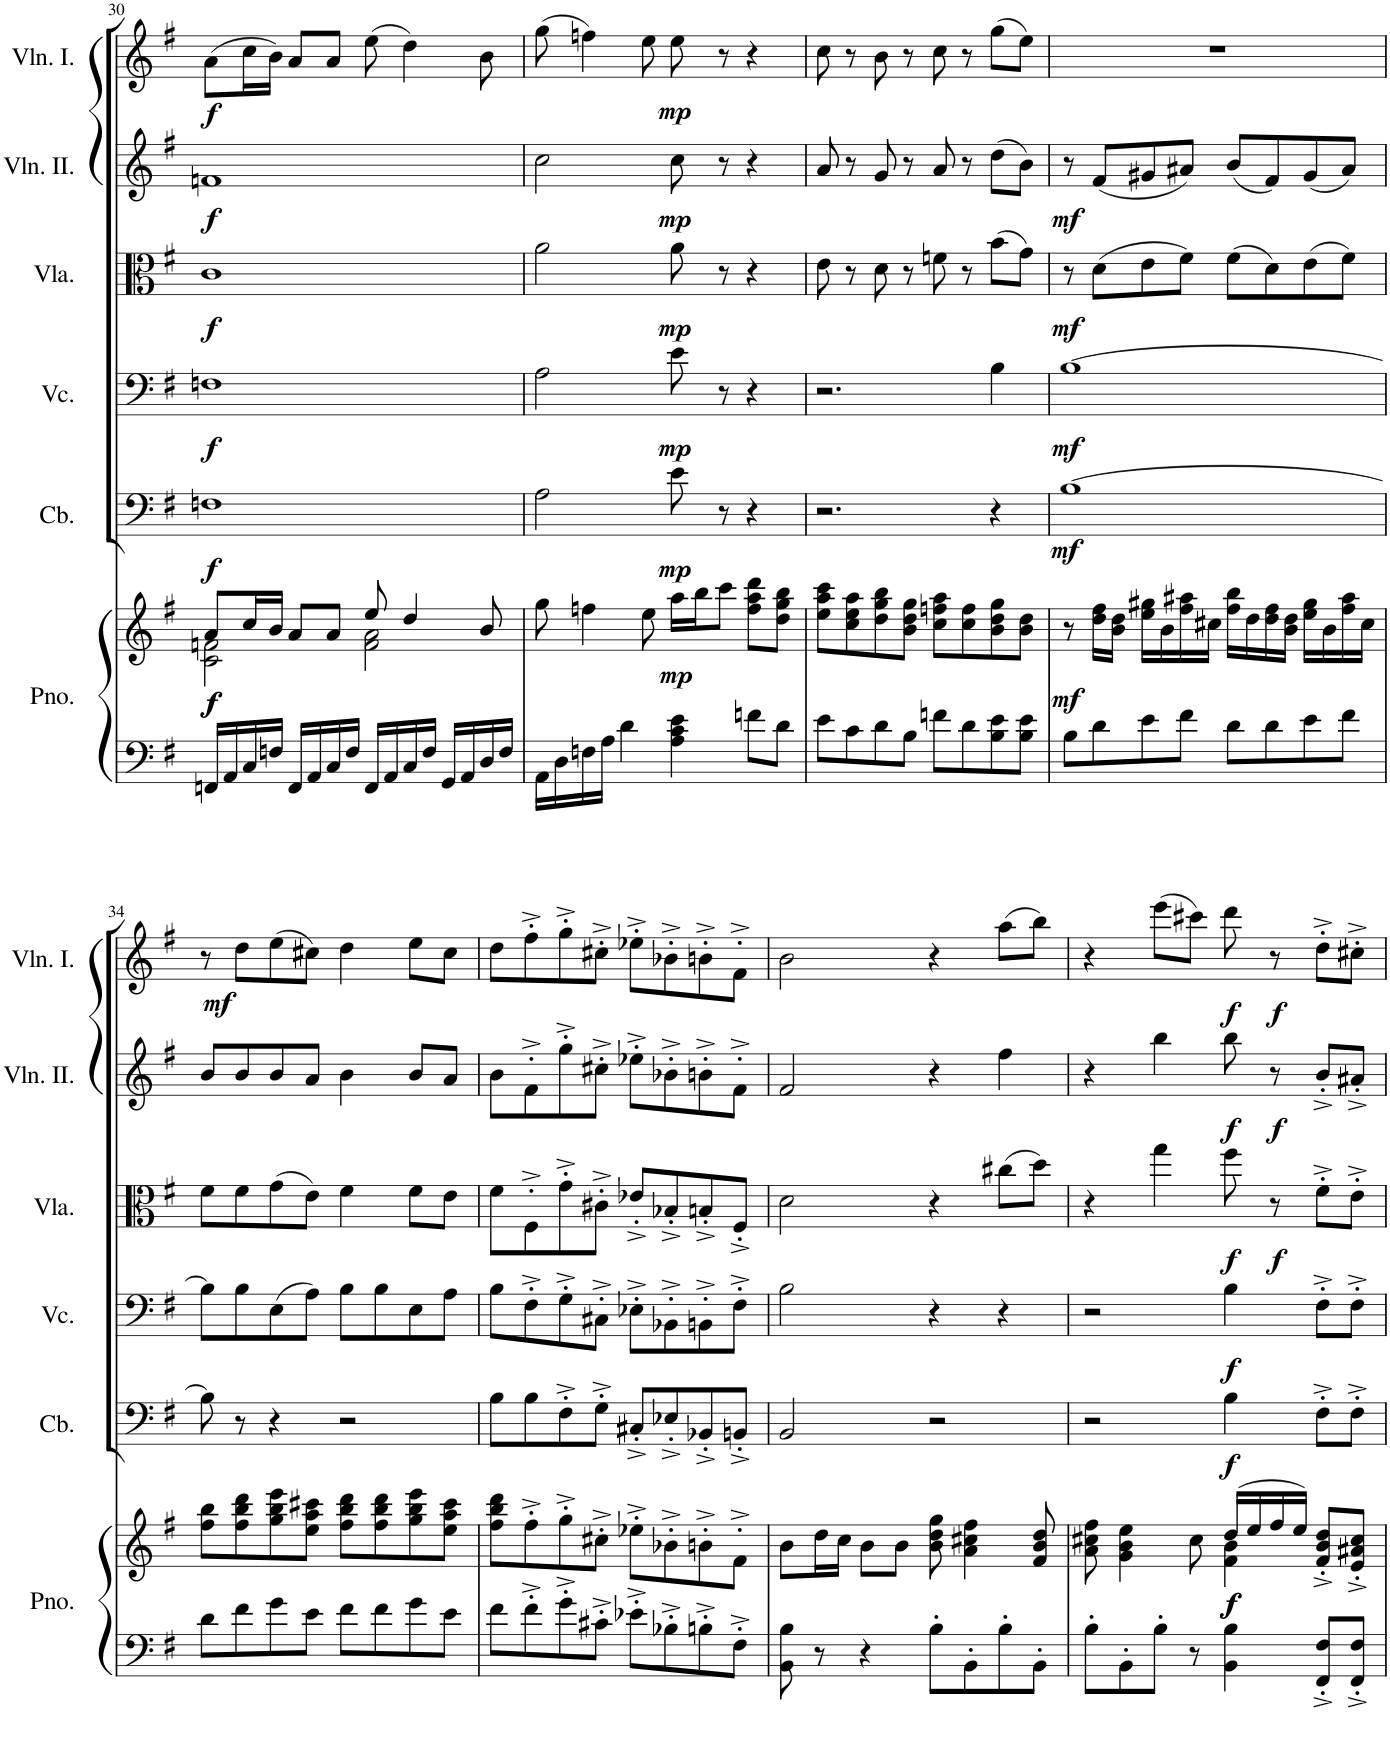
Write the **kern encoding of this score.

**kern	**kern	**dynam	**kern	**dynam	**kern	**dynam	**kern	**dynam	**kern	**dynam	**kern	**dynam
*part6	*part6	*part6	*part5	*part5	*part4	*part4	*part3	*part3	*part2	*part2	*part1	*part1
*staff7	*staff6	*staff6/7	*staff5	*staff5	*staff4	*staff4	*staff3	*staff3	*staff2	*staff2	*staff1	*staff1
*I"Piano	*	*	*I"Contrabass	*	*I"Violoncello	*	*I"Viola	*	*I"Violin II.	*	*I"Violin I.	*
*I'Pno.	*	*	*I'Cb.	*	*I'Vc.	*	*I'Vla.	*	*I'Vln. II.	*	*I'Vln. I.	*
!!LO:PB:g=z
*clefG2	*clefG2	*	*clefF4	*	*clefF4	*	*clefC3	*	*clefG2	*	*clefG2	*
*	*	*	*Trd7c12	*	*	*	*	*	*	*	*	*
*k[f#]	*k[f#]	*	*k[f#]	*	*k[f#]	*	*k[f#]	*	*k[f#]	*	*k[f#]	*
*M4/4	*M4/4	*	*M4/4	*	*M4/4	*	*M4/4	*	*M4/4	*	*M4/4	*
=30	=30	=30	=30	=30	=30	=30	=30	=30	=30	=30	=30	=30
*	*^	*	*	*	*	*	*	*	*	*	*	*
!	!	!	!LO:DY:b	!	!	!	!	!	!	!	!	!	!
!	!	!	!LO:DY:n=1:b	!	!LO:DY:b	!	!LO:DY:b	!	!LO:DY:b	!	!LO:DY:b	!	!LO:DY:b
16FFn/LL	8a/L	2c\ 2fn\	f f	1Fn	f	1Fn	f	1c	f	1fn	f	(8a\L	f
16AA/	.	.	.	.	.	.	.	.	.	.	.	.	.
16C/	16cc/L	.	.	.	.	.	.	.	.	.	.	16cc\L	.
16Fn/JJ	16b/JJ	.	.	.	.	.	.	.	.	.	.	16b\JJ)	.
16FF/LL	8a/L	.	.	.	.	.	.	.	.	.	.	8a/L	.
16AA/	.	.	.	.	.	.	.	.	.	.	.	.	.
16C/	8a/J	.	.	.	.	.	.	.	.	.	.	8a/J	.
16F/JJ	.	.	.	.	.	.	.	.	.	.	.	.	.
16FF/LL	8ee/	2f\ 2a\	.	.	.	.	.	.	.	.	.	(8ee\	.
16AA/	.	.	.	.	.	.	.	.	.	.	.	.	.
16C/	4dd/	.	.	.	.	.	.	.	.	.	.	4dd\)	.
16F/JJ	.	.	.	.	.	.	.	.	.	.	.	.	.
16GG/LL	.	.	.	.	.	.	.	.	.	.	.	.	.
16AA/	.	.	.	.	.	.	.	.	.	.	.	.	.
16D/	8b/	.	.	.	.	.	.	.	.	.	.	8b\	.
16F/JJ	.	.	.	.	.	.	.	.	.	.	.	.	.
*	*v	*v	*	*	*	*	*	*	*	*	*	*	*
=31	=31	=31	=31	=31	=31	=31	=31	=31	=31	=31	=31	=31
16AA\LL	8gg\	.	2A\	.	2A\	.	2a\	.	2cc\	.	(8gg\	.
16D\	.	.	.	.	.	.	.	.	.	.	.	.
16Fn\	4ffn\	.	.	.	.	.	.	.	.	.	4ffn\)	.
16A\JJ	.	.	.	.	.	.	.	.	.	.	.	.
4d\	.	.	.	.	.	.	.	.	.	.	.	.
.	8ee\	.	.	.	.	.	.	.	.	.	8ee\	.
!	!	!LO:DY:b	!	!LO:DY:b	!	!LO:DY:b	!	!LO:DY:b	!	!LO:DY:b	!	!LO:DY:b
4A\ 4c\ 4e\	16aa\LL	mp	8e\	mp	8e\	mp	8a\	mp	8cc\	mp	8ee\	mp
.	16bb\J	.	.	.	.	.	.	.	.	.	.	.
.	8ccc\J	.	8r	.	8r	.	8r	.	8r	.	8r	.
8fn\L	8ff\ 8aa\ 8ddd\L	.	4r	.	4r	.	4r	.	4r	.	4r	.
8d\J	8dd\ 8gg\ 8bb\J	.	.	.	.	.	.	.	.	.	.	.
=32	=32	=32	=32	=32	=32	=32	=32	=32	=32	=32	=32	=32
8e\L	8ee\ 8aa\ 8ccc\L	.	2.r	.	2.r	.	8e\	.	8a/	.	8cc\	.
8c\	8cc\ 8ee\ 8aa\	.	.	.	.	.	8r	.	8r	.	8r	.
8d\	8dd\ 8gg\ 8bb\	.	.	.	.	.	8d\	.	8g/	.	8b\	.
8B\J	8b\ 8dd\ 8gg\J	.	.	.	.	.	8r	.	8r	.	8r	.
8fn\L	8cc\ 8ffn\ 8aa\L	.	.	.	.	.	8fn\	.	8a/	.	8cc\	.
8d\	8cc\ 8ff\	.	.	.	.	.	8r	.	8r	.	8r	.
8B\ 8e\	8b\ 8dd\ 8gg\	.	4r	.	4B\	.	(8b\L	.	(8dd\L	.	(8gg\L	.
8B\ 8e\J	8b\ 8dd\J	.	.	.	.	.	8g\J)	.	8b\J)	.	8ee\J)	.
=33	=33	=33	=33	=33	=33	=33	=33	=33	=33	=33	=33	=33
!	!	!LO:DY:a=2	!	!LO:DY:b	!	!LO:DY:b	!	!LO:DY:b	!	!LO:DY:b	!	!
8B\L	8r	mf	[1B	mf	[1B	mf	8r	mf	8r	mf	1r	.
8d\	16dd\ 16ff#\LL	.	.	.	.	.	(8d\L	.	(8f#/L	.	.	.
.	16b\ 16dd\JJ	.	.	.	.	.	.	.	.	.	.	.
8e\	16ee\ 16gg#X\LL	.	.	.	.	.	8e\	.	8g#X/	.	.	.
.	16b\	.	.	.	.	.	.	.	.	.	.	.
8f#\J	16ff#\ 16aa#X\	.	.	.	.	.	8f#\J)	.	8a#X/J)	.	.	.
.	16cc#X\JJ	.	.	.	.	.	.	.	.	.	.	.
8d\L	16ff#\ 16bb\LL	.	.	.	.	.	(8f#\L	.	(8b/L	.	.	.
.	16dd\	.	.	.	.	.	.	.	.	.	.	.
8d\	16dd\ 16ff#\	.	.	.	.	.	8d\)	.	8f#/)	.	.	.
.	16b\ 16dd\JJ	.	.	.	.	.	.	.	.	.	.	.
8e\	16ee\ 16gg#\LL	.	.	.	.	.	(8e\	.	(8g#/	.	.	.
.	16b\	.	.	.	.	.	.	.	.	.	.	.
8f#\J	16ff#\ 16aa#\	.	.	.	.	.	8f#\J)	.	8a#/J)	.	.	.
.	16cc#\JJ	.	.	.	.	.	.	.	.	.	.	.
!!LO:LB:g=z
=34	=34	=34	=34	=34	=34	=34	=34	=34	=34	=34	=34	=34
8d\L	8ff#\ 8bb\L	.	8B\]	.	8B\L]	.	8f#\L	.	8b/L	.	8r	.
!	!	!	!	!	!	!	!	!	!	!	!	!LO:DY:b
8f#\	8ff#\ 8bb\ 8ddd\	.	8r	.	8B\	.	8f#\	.	8b/	.	8dd\L	mf
8g\	8gg\ 8bb\ 8eee\	.	4r	.	(8E\	.	(8g\	.	8b/	.	(8ee\	.
8e\J	8ee\ 8aa\ 8ccc#X\J	.	.	.	8A\J)	.	8e\J)	.	8a/J	.	8cc#X\J)	.
8f#\L	8ff#\ 8bb\ 8ddd\L	.	2r	.	8B\L	.	4f#\	.	4b\	.	4dd\	.
8f#\	8ff#\ 8bb\ 8ddd\	.	.	.	8B\	.	.	.	.	.	.	.
8g\	8gg\ 8bb\ 8eee\	.	.	.	8E\	.	8f#\L	.	8b/L	.	8ee\L	.
8e\J	8ee\ 8aa\ 8ccc#\J	.	.	.	8A\J	.	8e\J	.	8a/J	.	8cc#\J	.
=35	=35	=35	=35	=35	=35	=35	=35	=35	=35	=35	=35	=35
8f#\L	8ff#\ 8bb\ 8ddd\L	.	8B\L	.	8B\L	.	8f#\L	.	8b\L	.	8dd\L	.
8f#'^\	8ff#'^\	.	8B\	.	8F#'^\	.	8F#'^\	.	8f#'^\	.	8ff#'^\	.
8g'^\	8gg'^\	.	8F#'^\	.	8G'^\	.	8g'^\	.	8gg'^\	.	8gg'^\	.
8c#X'^\J	8cc#X'^\J	.	8G'^\J	.	8C#X'^\J	.	8c#X'^\J	.	8cc#X'^\J	.	8cc#X'^\J	.
8e-X'^\L	8ee-X'^\L	.	8C#X'^/L	.	8E-X'^\L	.	8e-X'^/L	.	8ee-X'^\L	.	8ee-X'^\L	.
8B-X'^\	8b-X'^\	.	8E-X'^/	.	8BB-X'^\	.	8B-X'^/	.	8b-X'^\	.	8b-X'^\	.
8Bn'^\	8bn'^\	.	8BB-X'^/	.	8BBn'^\	.	8Bn'^/	.	8bn'^\	.	8bn'^\	.
8F#'^\J	8f#'^\J	.	8BBn'^/J	.	8F#'^\J	.	8F#'^/J	.	8f#'^\J	.	8f#'^\J	.
=36	=36	=36	=36	=36	=36	=36	=36	=36	=36	=36	=36	=36
8BB\ 8B\	8b\L	.	2BB/	.	2B\	.	2d\	.	2f#/	.	2b\	.
8r	16dd\L	.	.	.	.	.	.	.	.	.	.	.
.	16cc\JJ	.	.	.	.	.	.	.	.	.	.	.
4r	8b\L	.	.	.	.	.	.	.	.	.	.	.
.	8b\J	.	.	.	.	.	.	.	.	.	.	.
8B'\L	8b\ 8dd\ 8gg\	.	2r	.	4r	.	4r	.	4r	.	4r	.
8BB'\	4a\ 4cc#X\ 4ff#\	.	.	.	.	.	.	.	.	.	.	.
8B'\	.	.	.	.	4r	.	(8cc#X\L	.	4ff#\	.	(8aa\L	.
8BB'\J	8f#/ 8b/ 8dd/	.	.	.	.	.	8dd\J)	.	.	.	8bb\J)	.
=37	=37	=37	=37	=37	=37	=37	=37	=37	=37	=37	=37	=37
*	*^	*	*	*	*	*	*	*	*	*	*	*
8B'\L	8a\ 8cc#X\ 8ff#\	2ryy	.	2r	.	2r	.	4r	.	4r	.	4r	.
8BB'\	4g\ 4b\ 4ee\	.	.	.	.	.	.	.	.	.	.	.	.
8B'\J	.	.	.	.	.	.	.	4gg\	.	4bb\	.	(8eee\L	.
8r	8cc#\	.	.	.	.	.	.	.	.	.	.	8ccc#X\J)	.
!	!	!	!LO:DY:b	!	!	!	!	!	!	!	!	!	!
!	!	!	!LO:DY:n=1:b	!	!LO:DY:b	!	!LO:DY:b	!	!LO:DY:b	!	!LO:DY:b	!	!LO:DY:b
4BB\ 4B\	(16dd/LL	4f#\ 4b\	f f	4B\	f	4B\	f	8ff#\	f	8bb\	f	8ddd\	f
.	16ee/	.	.	.	.	.	.	.	.	.	.	.	.
!	!	!	!	!	!	!	!	!	!LO:DY:b	!	!LO:DY:b	!	!LO:DY:b
.	16ff#/	.	.	.	.	.	.	8r	f	8r	f	8r	f
.	16ee/JJ)	.	.	.	.	.	.	.	.	.	.	.	.
8FF#/'^ 8F#/'^L	8f#/'^ 8b/'^ 8dd/'^L	4ryy	.	8F#'^\L	.	8F#'^\L	.	8f#'^\L	.	8b'^/L	.	8dd'^\L	.
8FF#/'^ 8F#/'^J	8e/'^ 8a#X/'^ 8cc#/'^J	.	.	8F#'^\J	.	8F#'^\J	.	8e'^\J	.	8a#X'^/J	.	8cc#X'^\J	.
*	*v	*v	*	*	*	*	*	*	*	*	*	*	*
=	=	=	=	=	=	=	=	=	=	=	=	=
*-	*-	*-	*-	*-	*-	*-	*-	*-	*-	*-	*-	*-
